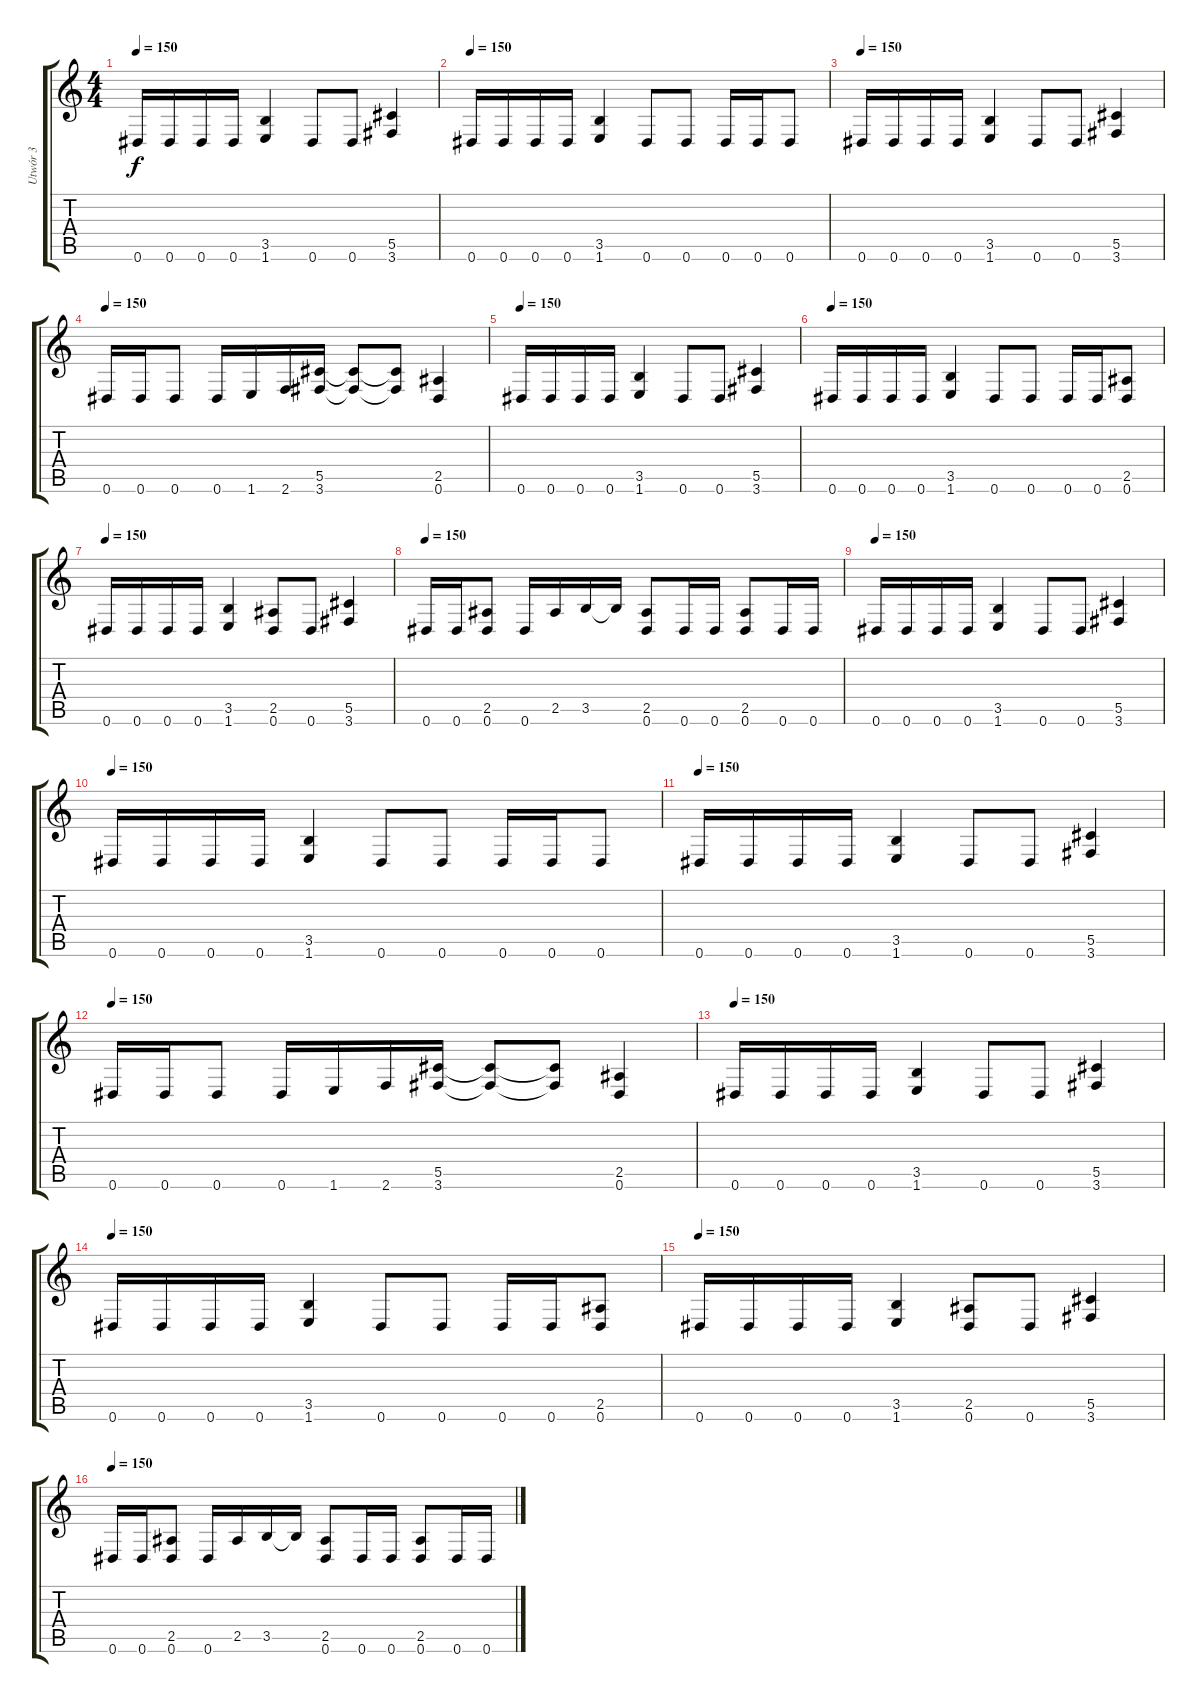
\track ("Utwór 3" "Utwór 3") {instrument distortionguitar}
\staff {score tabs}
\tuning (Eb4 Bb3 Gb3 Db3 Ab2 Eb2) {hide}
\ts (4 4)
\tempo 150
\clef g2
\ks c
0.6.16{dy f} 0.6.16 0.6.16 0.6.16 (3.5 1.6).4 0.6.8 0.6.8 (5.5 3.6).4 |
\tempo 150
0.6.16 0.6.16 0.6.16 0.6.16 (3.5 1.6).4 0.6.8 0.6.8 0.6.16 0.6.16 0.6.8 |
\tempo 150
0.6.16 0.6.16 0.6.16 0.6.16 (3.5 1.6).4 0.6.8 0.6.8 (5.5 3.6).4 |
\tempo 150
0.6.16 0.6.16 0.6.8 0.6.16 1.6.16 2.6.16 (5.5 3.6).16 (5.5{t} 3.6{t}).8 (5.5{t} 3.6{t}).8 (2.5 0.6).4 |
\tempo 150
0.6.16 0.6.16 0.6.16 0.6.16 (3.5 1.6).4 0.6.8 0.6.8 (5.5 3.6).4 |
\tempo 150
0.6.16 0.6.16 0.6.16 0.6.16 (3.5 1.6).4 0.6.8 0.6.8 0.6.16 0.6.16 (2.5 0.6).8 |
\tempo 150
0.6.16 0.6.16 0.6.16 0.6.16 (3.5 1.6).4 (2.5 0.6).8 0.6.8 (5.5 3.6).4 |
\tempo 150
0.6.16 0.6.16 (2.5 0.6).8 0.6.16 2.5.16 3.5.16 3.5{t}.16 (2.5 0.6).8 0.6.16 0.6.16 (2.5 0.6).8 0.6.16 0.6.16 |
\tempo 150
0.6.16 0.6.16 0.6.16 0.6.16 (3.5 1.6).4 0.6.8 0.6.8 (5.5 3.6).4 |
\tempo 150
0.6.16 0.6.16 0.6.16 0.6.16 (3.5 1.6).4 0.6.8 0.6.8 0.6.16 0.6.16 0.6.8 |
\tempo 150
0.6.16 0.6.16 0.6.16 0.6.16 (3.5 1.6).4 0.6.8 0.6.8 (5.5 3.6).4 |
\tempo 150
0.6.16 0.6.16 0.6.8 0.6.16 1.6.16 2.6.16 (5.5 3.6).16 (5.5{t} 3.6{t}).8 (5.5{t} 3.6{t}).8 (2.5 0.6).4 |
\tempo 150
0.6.16 0.6.16 0.6.16 0.6.16 (3.5 1.6).4 0.6.8 0.6.8 (5.5 3.6).4 |
\tempo 150
0.6.16 0.6.16 0.6.16 0.6.16 (3.5 1.6).4 0.6.8 0.6.8 0.6.16 0.6.16 (2.5 0.6).8 |
\tempo 150
0.6.16 0.6.16 0.6.16 0.6.16 (3.5 1.6).4 (2.5 0.6).8 0.6.8 (5.5 3.6).4 |
\tempo 150
0.6.16 0.6.16 (2.5 0.6).8 0.6.16 2.5.16 3.5.16 3.5{t}.16 (2.5 0.6).8 0.6.16 0.6.16 (2.5 0.6).8 0.6.16 0.6.16
